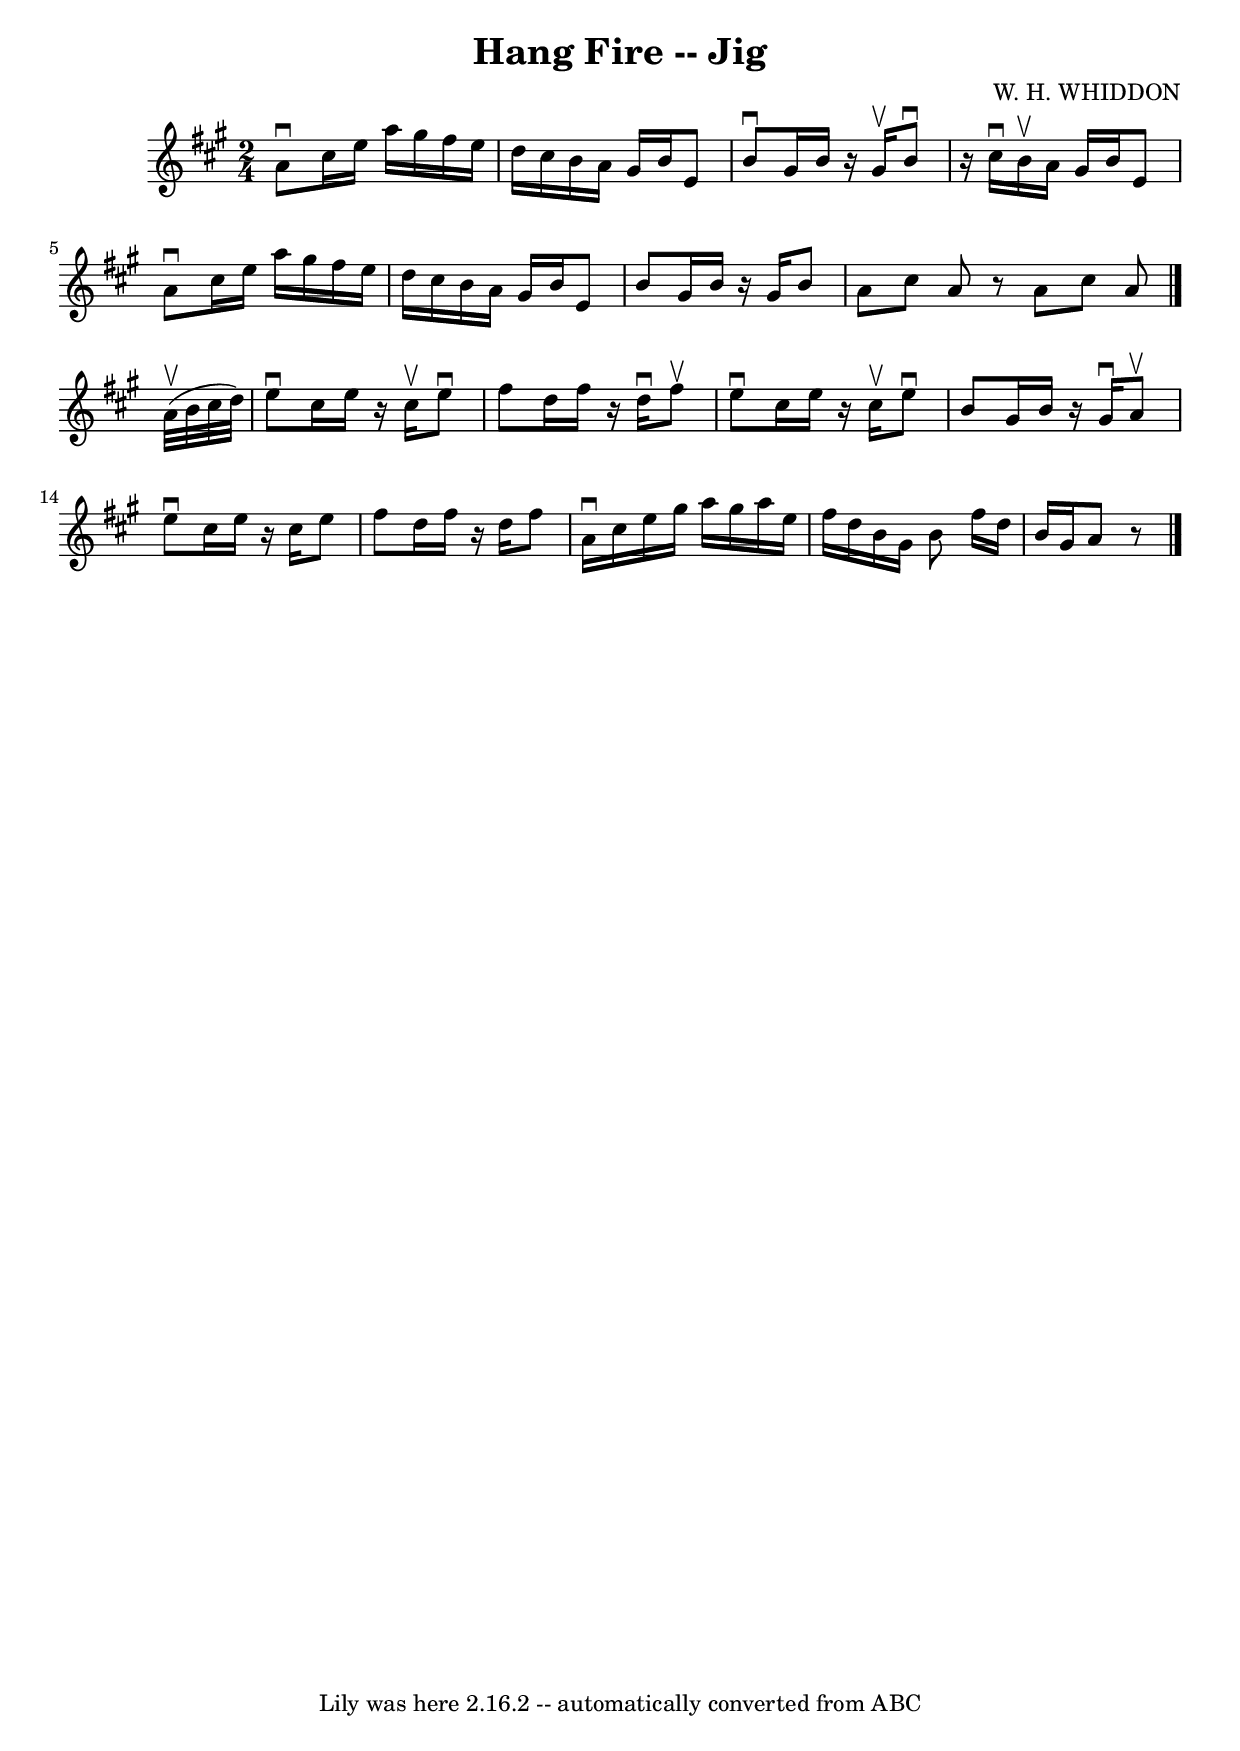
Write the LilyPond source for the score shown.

\version "2.7.40"
\include "Mammoth.ily"
\header {
	%% book = "Ryan's Mammoth Collection"
	composer = "W. H. WHIDDON"
	crossRefNumber = "1"
	footnotes = "\\\\118 669"
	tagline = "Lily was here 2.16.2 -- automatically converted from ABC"
	title = "Hang Fire -- Jig"
}
voicedefault =  {
\set Score.defaultBarType = "empty"

\time 2/4 \key a \major a'8^\downbow cis''16 e''16 a''16 gis''16  
 fis''16 e''16    |
 d''16 cis''16 b'16 a'16 gis'16    
b'16 e'8    |
 b'8^\downbow gis'16 b'16    r16 gis'16^\upbow  
 b'8^\downbow   |
   r16 cis''16^\downbow b'16^\upbow a'16    
gis'16 b'16 e'8    |
 a'8^\downbow cis''16 e''16 a''16 
 gis''16 fis''16 e''16    |
 d''16 cis''16 b'16 a'16   
 gis'16 b'16 e'8    |
 b'8 gis'16 b'16    r16 gis'16    
b'8    |
 a'8 cis''8 a'8    r8   \bar ":|" a'8 cis''8 a'8 
 \bar "|." a'32^\upbow(b'32 cis''32 d''32) |
 e''8 
^\downbow cis''16 e''16    r16 cis''16^\upbow e''8^\downbow   |
 
 fis''8 d''16 fis''16    r16 d''16^\downbow fis''8^\upbow   |
 
 e''8^\downbow cis''16 e''16    r16 cis''16^\upbow e''8^\downbow   
|
 b'8 gis'16 b'16    r16 gis'16^\downbow a'8^\upbow   
|
 e''8^\downbow cis''16 e''16    r16 cis''16 e''8    
|
 fis''8 d''16 fis''16    r16 d''16 fis''8    |
     
a'16^\downbow cis''16 e''16 gis''16 a''16 gis''16 a''16    
e''16    |
 fis''16 d''16 b'16 gis'16 b'8  \bar ":|"   
fis''16 d''16 b'16 gis'16 a'8    r8   |
   \bar "|."   
}

\score{
    <<

	\context Staff="default"
	{
	    \voicedefault 
	}

    >>
	\layout {
	}
	\midi {}
}
